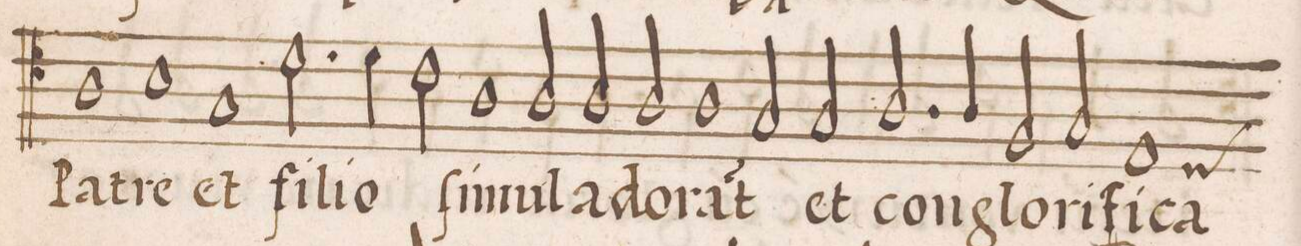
**kern	**text
*I"TENOR	*
*clefC4	*
*k[]	*
*met(C|)	*
*M2/1	*
1A\	Pa-
1B\	-tre
=109-	=109-
1G/	et
2.d\	fi-
4d\	-li-
=110-	=110-
2c\	-o
1A\	ſi-
2A/	-mul
=111-	=111-
2A/	a-
2A/	-do-
1A\	-ra-
=112-	=112-
2G/	-t(ur)
2G/	et
2.A/	con-
4A/	-glo-
=113-	=113-
2F/	  ri-
2G/	-fi-
*custos:D	*
1E/	-ca-
=114-	=114-
*-	*-
